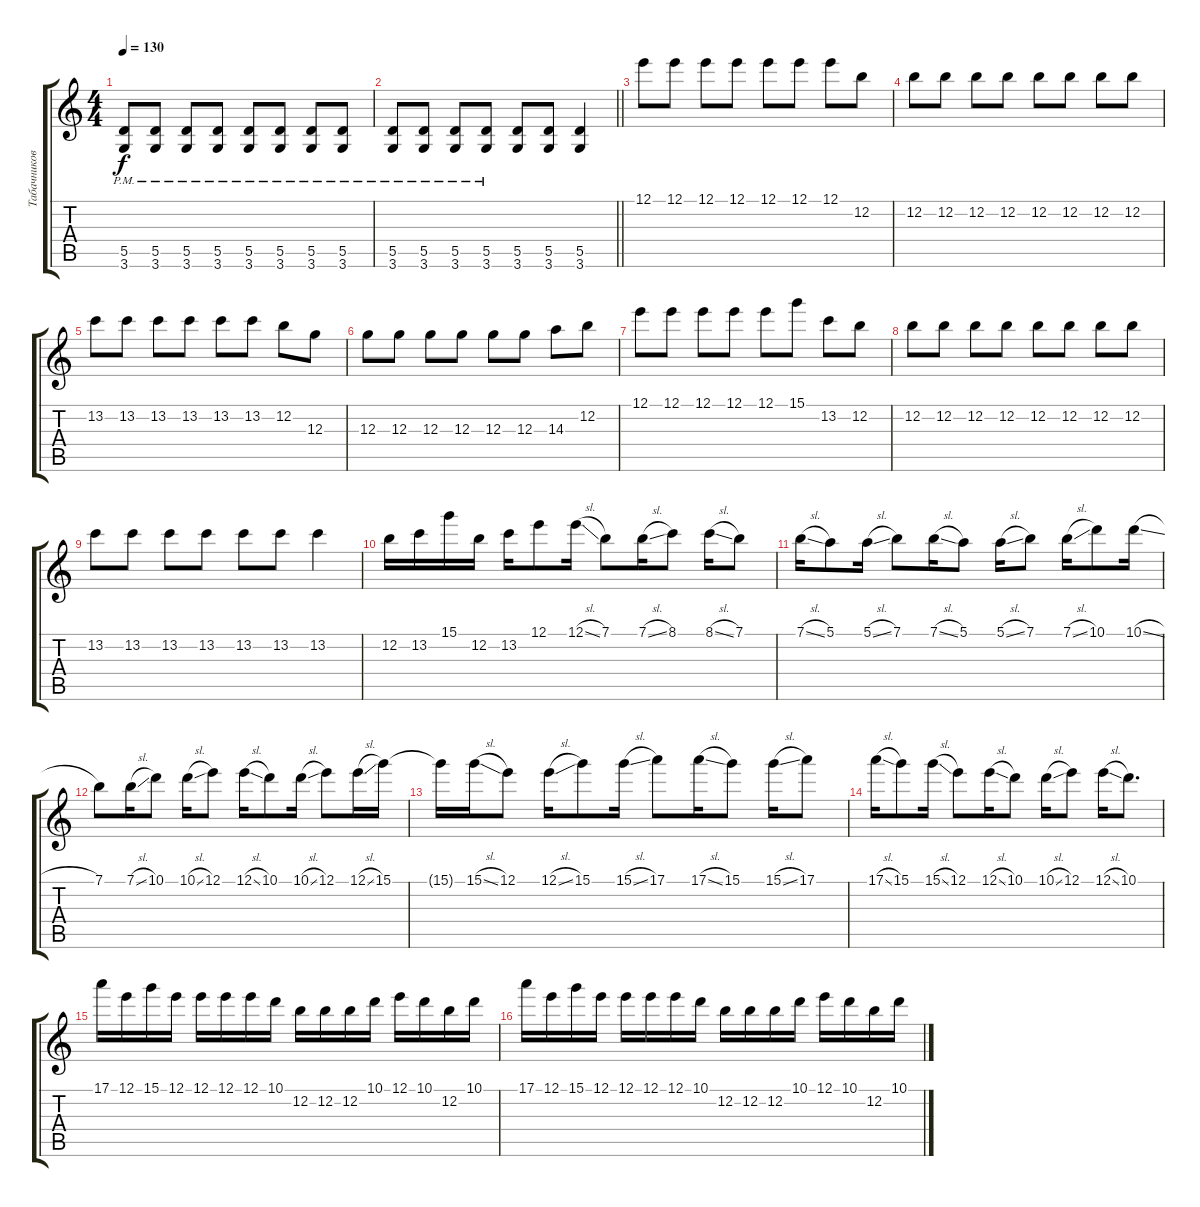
\track ("Табачников" "Табачников") {instrument distortionguitar}
\staff {score tabs}
\tuning (E4 B3 G3 D3 A2 E2) {hide}
\ts (4 4)
\tempo 130
\clef g2
\ks c
(5.5{pm} 3.6).8{dy f} (5.5{pm} 3.6).8 (5.5{pm} 3.6).8 (5.5{pm} 3.6).8 (5.5{pm} 3.6).8 (5.5{pm} 3.6).8 (5.5{pm} 3.6).8 (5.5{pm} 3.6).8 |
\barLineRight lightlight
(5.5{pm} 3.6).8 (5.5{pm} 3.6).8 (5.5{pm} 3.6).8 (5.5{pm} 3.6).8 (5.5 3.6).8 (5.5 3.6).8 (5.5 3.6).4 |
12.1.8 12.1.8 12.1.8 12.1.8 12.1.8 12.1.8 12.1.8 12.2.8 |
12.2.8 12.2.8 12.2.8 12.2.8 12.2.8 12.2.8 12.2.8 12.2.8 |
13.2.8 13.2.8 13.2.8 13.2.8 13.2.8 13.2.8 12.2.8 12.3.8 |
12.3.8 12.3.8 12.3.8 12.3.8 12.3.8 12.3.8 14.3.8 12.2.8 |
12.1.8 12.1.8 12.1.8 12.1.8 12.1.8 15.1.8 13.2.8 12.2.8 |
12.2.8 12.2.8 12.2.8 12.2.8 12.2.8 12.2.8 12.2.8 12.2.8 |
13.2.8 13.2.8 13.2.8 13.2.8 13.2.8 13.2.8 13.2.4 |
12.2.16 13.2.16 15.1.16 12.2.16 13.2.16 12.1.8 12.1{sl}.16 7.1.8 7.1{sl}.16 8.1.8 8.1{sl}.16 7.1.8 |
7.1{sl}.16 5.1.8 5.1{sl}.16 7.1.8 7.1{sl}.16 5.1.8 5.1{sl}.16 7.1.8 7.1{sl}.16 10.1.8 10.1{sl}.16 |
7.1.8 7.1{sl}.16 10.1.8 10.1{sl}.16 12.1.8 12.1{sl}.16 10.1.8 10.1{sl}.16 12.1.8 12.1{sl}.16 15.1.16 |
15.1{t}.16 15.1{sl}.16 12.1.8 12.1{sl}.16 15.1.8 15.1{sl}.16 17.1.8 17.1{sl}.16 15.1.8 15.1{sl}.16 17.1.8 |
17.1{sl}.16 15.1.8 15.1{sl}.16 12.1.8 12.1{sl}.16 10.1.8 10.1{sl}.16 12.1.8 12.1{sl}.16 10.1.8{d} |
17.1.16 12.1.16 15.1.16 12.1.16 12.1.16 12.1.16 12.1.16 10.1.16 12.2.16 12.2.16 12.2.16 10.1.16 12.1.16 10.1.16 12.2.16 10.1.16 |
17.1.16 12.1.16 15.1.16 12.1.16 12.1.16 12.1.16 12.1.16 10.1.16 12.2.16 12.2.16 12.2.16 10.1.16 12.1.16 10.1.16 12.2.16 10.1.16
